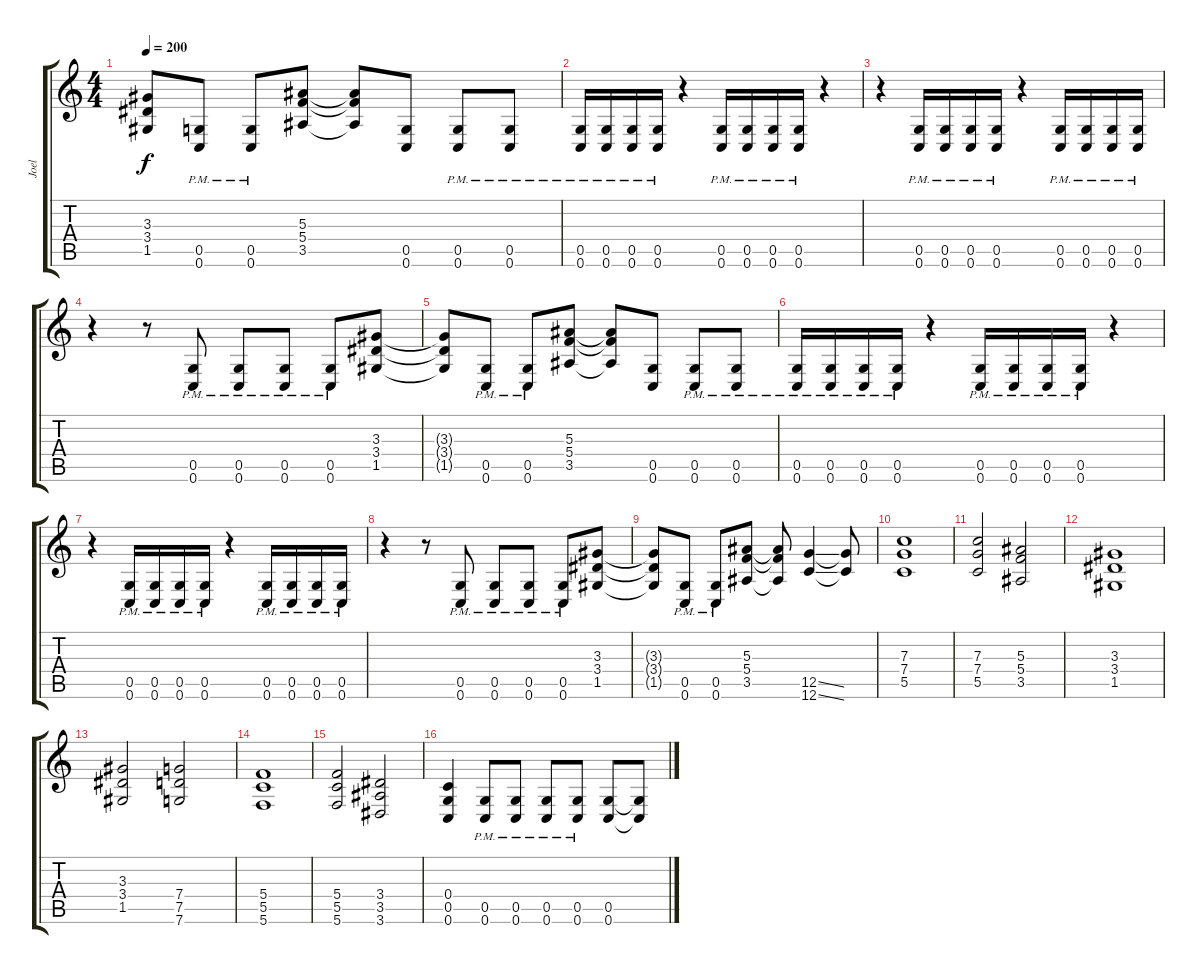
\track ("Joel" "Joel") {instrument distortionguitar}
\staff {score tabs}
\tuning (D4 A3 F3 C3 G2 C2) {hide}
\ts (4 4)
\tempo 200
\clef g2
\ks c
(3.3{t} 3.4{t} 1.5{t}).8{dy f} (0.5{pm} 0.6{pm}).8 (0.5{pm} 0.6{pm}).8 (5.3 5.4 3.5).8 (5.3{t} 5.4{t} 3.5{t}).8 (0.5 0.6).8 (0.5{pm} 0.6{pm}).8 (0.5{pm} 0.6{pm}).8 |
(0.5{pm} 0.6{pm}).16 (0.5{pm} 0.6{pm}).16 (0.5{pm} 0.6{pm}).16 (0.5{pm} 0.6).16 r.4 (0.5{pm} 0.6{pm}).16 (0.5{pm} 0.6{pm}).16 (0.5{pm} 0.6{pm}).16 (0.5{pm} 0.6).16 r.4 |
r.4 (0.5{pm} 0.6{pm}).16 (0.5{pm} 0.6{pm}).16 (0.5{pm} 0.6{pm}).16 (0.5{pm} 0.6).16 r.4 (0.5{pm} 0.6{pm}).16 (0.5{pm} 0.6{pm}).16 (0.5{pm} 0.6{pm}).16 (0.5{pm} 0.6).16 |
r.4 r.8 (0.5{pm} 0.6{pm}).8 (0.5{pm} 0.6{pm}).8 (0.5{pm} 0.6{pm}).8 (0.5{pm} 0.6{pm}).8 (3.3 3.4 1.5).8 |
(3.3{t} 3.4{t} 1.5{t}).8 (0.5{pm} 0.6{pm}).8 (0.5{pm} 0.6{pm}).8 (5.3 5.4 3.5).8 (5.3{t} 5.4{t} 3.5{t}).8 (0.5 0.6).8 (0.5{pm} 0.6{pm}).8 (0.5{pm} 0.6{pm}).8 |
(0.5{pm} 0.6{pm}).16 (0.5{pm} 0.6{pm}).16 (0.5{pm} 0.6{pm}).16 (0.5{pm} 0.6).16 r.4 (0.5{pm} 0.6{pm}).16 (0.5{pm} 0.6{pm}).16 (0.5{pm} 0.6{pm}).16 (0.5{pm} 0.6).16 r.4 |
r.4 (0.5{pm} 0.6{pm}).16 (0.5{pm} 0.6{pm}).16 (0.5{pm} 0.6{pm}).16 (0.5{pm} 0.6).16 r.4 (0.5{pm} 0.6{pm}).16 (0.5{pm} 0.6{pm}).16 (0.5{pm} 0.6{pm}).16 (0.5{pm} 0.6).16 |
r.4 r.8 (0.5{pm} 0.6{pm}).8 (0.5{pm} 0.6{pm}).8 (0.5{pm} 0.6{pm}).8 (0.5{pm} 0.6{pm}).8 (3.3 3.4 1.5).8 |
(3.3{t} 3.4{t} 1.5{t}).8 (0.5{pm} 0.6{pm}).8 (0.5{pm} 0.6{pm}).8 (5.3 5.4 3.5).8 (5.3{t} 5.4{t} 3.5{t}).8 (12.5{ss} 12.6{ss}).4 (12.5{t} 12.6{t}).8 |
(7.3 7.4 5.5).1 |
(7.3 7.4 5.5).2 (5.3 5.4 3.5).2 |
(3.3 3.4 1.5).1 |
(3.3 3.4 1.5).2 (7.4 7.5 7.6).2 |
(5.4 5.5 5.6).1 |
(5.4 5.5 5.6).2 (3.4 3.5 3.6).2 |
(0.4 0.5 0.6).4 (0.5{pm} 0.6{pm}).8 (0.5{pm} 0.6{pm}).8 (0.5{pm} 0.6{pm}).8 (0.5{pm} 0.6{pm}).8 (0.5 0.6).8 (0.5{t} 0.6{t}).8
